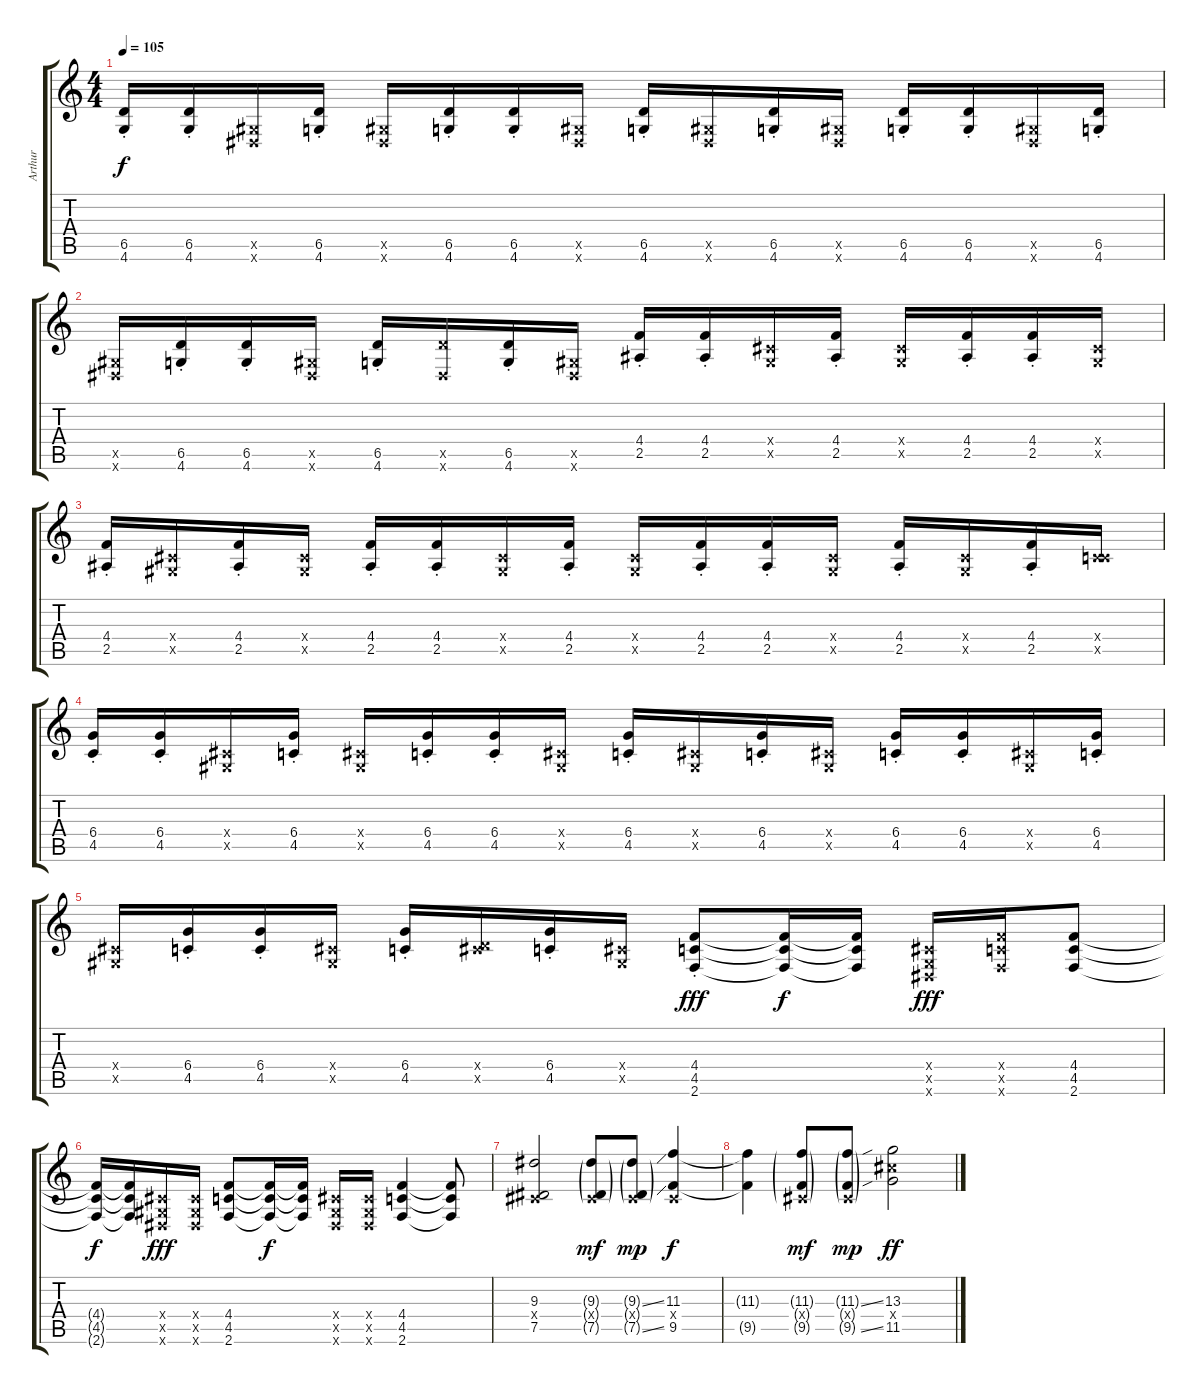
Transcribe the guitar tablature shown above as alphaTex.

\track ("Arthur" "Arthur") {instrument distortionguitar}
\staff {score tabs}
\tuning (Eb4 Bb3 Gb3 Db3 Ab2 Eb2) {hide}
\ts (4 4)
\tempo 105
\clef g2
\ks c
(6.5{st} 4.6{st}).16{dy f} (6.5{st} 4.6{st}).16 (0.5{x} 0.6{x}).16 (6.5{st} 4.6{st}).16 (0.5{x} 0.6{x}).16 (6.5{st} 4.6{st}).16 (6.5{st} 4.6{st}).16 (0.5{x} 0.6{x}).16 (6.5{st} 4.6{st}).16 (0.5{x} 0.6{x}).16 (6.5{st} 4.6{st}).16 (0.5{x} 0.6{x}).16 (6.5{st} 4.6{st}).16 (6.5{st} 4.6{st}).16 (0.5{x} 0.6{x}).16 (6.5{st} 4.6{st}).16 |
(0.5{x} 0.6{x}).16 (6.5{st} 4.6{st}).16 (6.5{st} 4.6{st}).16 (0.5{x} 0.6{x}).16 (6.5{st} 4.6{st}).16 (6.5{x} 0.6{x}).16 (6.5{st} 4.6{st}).16 (0.5{x} 0.6{x}).16 (4.4{st} 2.5{st}).16 (4.4{st} 2.5{st}).16 (0.4{x} 0.5{x}).16 (4.4{st} 2.5{st}).16 (0.4{x} 0.5{x}).16 (4.4{st} 2.5{st}).16 (4.4{st} 2.5{st}).16 (0.4{x} 0.5{x}).16 |
(4.4{st} 2.5{st}).16 (0.4{x} 0.5{x}).16 (4.4{st} 2.5{st}).16 (0.4{x} 0.5{x}).16 (4.4{st} 2.5{st}).16 (4.4{st} 2.5{st}).16 (0.4{x} 0.5{x}).16 (4.4{st} 2.5{st}).16 (0.4{x} 0.5{x}).16 (4.4{st} 2.5{st}).16 (4.4{st} 2.5{st}).16 (0.4{x} 0.5{x}).16 (4.4{st} 2.5{st}).16 (0.4{x} 0.5{x}).16 (4.4{st} 2.5{st}).16 (0.4{x} 4.5{x}).16 |
(6.4{st} 4.5).16 (6.4{st} 4.5).16 (0.4{x} 0.5{x}).16 (6.4{st} 4.5).16 (0.4{x} 0.5{x}).16 (6.4{st} 4.5).16 (6.4{st} 4.5).16 (0.4{x} 0.5{x}).16 (6.4{st} 4.5).16 (0.4{x} 0.5{x}).16 (6.4{st} 4.5).16 (0.4{x} 0.5{x}).16 (6.4{st} 4.5).16 (6.4{st} 4.5).16 (0.4{x} 0.5{x}).16 (6.4{st} 4.5).16 |
(0.4{x} 0.5{x}).16 (6.4{st} 4.5).16 (6.4{st} 4.5).16 (0.4{x} 0.5{x}).16 (6.4{st} 4.5{st}).16 (0.4{x} 6.5{x}).16 (6.4{st} 4.5).16 (0.4{x} 0.5{x}).16 (4.4 4.5 2.6{st}).8{dy fff} (4.4{t} 4.5{t} 2.6{t}).16{dy f} (4.4{t} 4.5{t} 2.6{t}).16 (0.4{x} 0.5{x} 0.6{x}).16{dy fff} (4.4{x} 4.5{x} 2.6{x}).16 (4.4 4.5 2.6).8 |
(4.4{t} 4.5{t} 2.6{t}).16{dy f} (4.4{t} 4.5{t} 2.6{t}).16 (0.4{x} 0.5{x} 0.6{x}).16{dy fff} (0.4{x} 0.5{x} 0.6{x}).16 (4.4 4.5 2.6).8 (4.4{t} 4.5{t} 2.6{t}).16{dy f} (4.4{t} 4.5{t} 2.6{t}).16 (0.4{x} 0.5{x} 0.6{x}).16 (0.4{x} 0.5{x} 0.6{x}).16 (4.4 4.5 2.6).4 (4.4{t} 4.5{t} 2.6{t}).8 |
(9.3 0.4{x} 7.5).2{volume 13} (9.3{g} 0.4{g x} 7.5{g}).8{dy mf} (9.3{ss g} 0.4{g x} 7.5{ss g}).8{dy mp} (11.3 0.4{x} 9.5).4{dy f} |
(11.3{t} 9.5{t}).4 (11.3{g} 0.4{g x} 9.5{g}).8{dy mf} (11.3{ss g} 0.4{g x} 9.5{ss g}).8{dy mp} (13.3 12.4{x} 11.5).2{dy ff}
